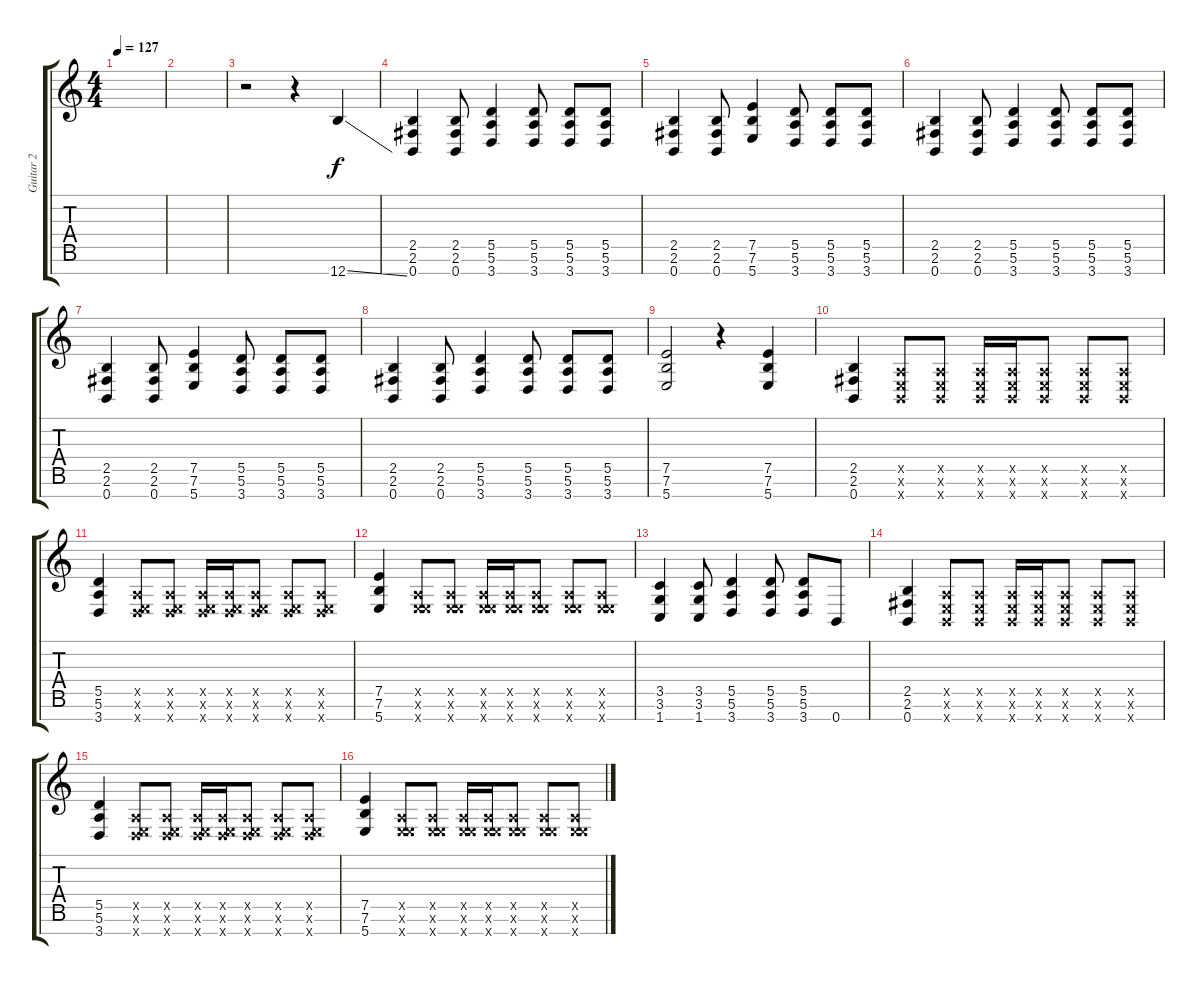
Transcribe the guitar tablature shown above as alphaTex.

\track ("Guitar 2" "Guitar 2") {instrument distortionguitar}
\staff {score tabs}
\tuning (E4 B3 G3 D3 A2 E2 B1) {hide}
\ts (4 4)
\tempo 127
\clef g2
\ks c
|
|
r.2 r.4 12.7{ss}.4 |
(2.5 2.6 0.7).4 (2.5 2.6 0.7).8 (5.5 5.6 3.7).4 (5.5 5.6 3.7).8 (5.5 5.6 3.7).8 (5.5 5.6 3.7).8 |
(2.5 2.6 0.7).4 (2.5 2.6 0.7).8 (7.5 7.6 5.7).4 (5.5 5.6 3.7).8 (5.5 5.6 3.7).8 (5.5 5.6 3.7).8 |
(2.5 2.6 0.7).4 (2.5 2.6 0.7).8 (5.5 5.6 3.7).4 (5.5 5.6 3.7).8 (5.5 5.6 3.7).8 (5.5 5.6 3.7).8 |
(2.5 2.6 0.7).4 (2.5 2.6 0.7).8 (7.5 7.6 5.7).4 (5.5 5.6 3.7).8 (5.5 5.6 3.7).8 (5.5 5.6 3.7).8 |
(2.5 2.6 0.7).4 (2.5 2.6 0.7).8 (5.5 5.6 3.7).4 (5.5 5.6 3.7).8 (5.5 5.6 3.7).8 (5.5 5.6 3.7).8 |
(7.5 7.6 5.7).2 r.4 (7.5 7.6 5.7).4 |
(2.5 2.6 0.7).4 (0.5{x} 0.6{x} 0.7{x}).8 (0.5{x} 0.6{x} 0.7{x}).8 (0.5{x} 0.6{x} 0.7{x}).16 (0.5{x} 0.6{x} 0.7{x}).16 (0.5{x} 0.6{x} 0.7{x}).8 (0.5{x} 0.6{x} 0.7{x}).8 (0.5{x} 0.6{x} 0.7{x}).8 |
(5.5 5.6 3.7).4 (0.5{x} 0.6{x} 3.7{x}).8 (0.5{x} 0.6{x} 3.7{x}).8 (0.5{x} 0.6{x} 3.7{x}).16 (0.5{x} 0.6{x} 3.7{x}).16 (0.5{x} 0.6{x} 3.7{x}).8 (0.5{x} 0.6{x} 3.7{x}).8 (0.5{x} 0.6{x} 3.7{x}).8 |
(7.5 7.6 5.7).4 (0.5{x} 0.6{x} 5.7{x}).8 (0.5{x} 0.6{x} 5.7{x}).8 (0.5{x} 0.6{x} 5.7{x}).16 (0.5{x} 0.6{x} 5.7{x}).16 (0.5{x} 0.6{x} 5.7{x}).8 (0.5{x} 0.6{x} 5.7{x}).8 (0.5{x} 0.6{x} 5.7{x}).8 |
(3.5 3.6 1.7).4 (3.5 3.6 1.7).8 (5.5 5.6 3.7).4 (5.5 5.6 3.7).8 (5.5 5.6 3.7).8 0.7.8 |
(2.5 2.6 0.7).4 (0.5{x} 0.6{x} 0.7{x}).8 (0.5{x} 0.6{x} 0.7{x}).8 (0.5{x} 0.6{x} 0.7{x}).16 (0.5{x} 0.6{x} 0.7{x}).16 (0.5{x} 0.6{x} 0.7{x}).8 (0.5{x} 0.6{x} 0.7{x}).8 (0.5{x} 0.6{x} 0.7{x}).8 |
(5.5 5.6 3.7).4 (0.5{x} 0.6{x} 3.7{x}).8 (0.5{x} 0.6{x} 3.7{x}).8 (0.5{x} 0.6{x} 3.7{x}).16 (0.5{x} 0.6{x} 3.7{x}).16 (0.5{x} 0.6{x} 3.7{x}).8 (0.5{x} 0.6{x} 3.7{x}).8 (0.5{x} 0.6{x} 3.7{x}).8 |
(7.5 7.6 5.7).4 (0.5{x} 0.6{x} 5.7{x}).8 (0.5{x} 0.6{x} 5.7{x}).8 (0.5{x} 0.6{x} 5.7{x}).16 (0.5{x} 0.6{x} 5.7{x}).16 (0.5{x} 0.6{x} 5.7{x}).8 (0.5{x} 0.6{x} 5.7{x}).8 (0.5{x} 0.6{x} 5.7{x}).8
